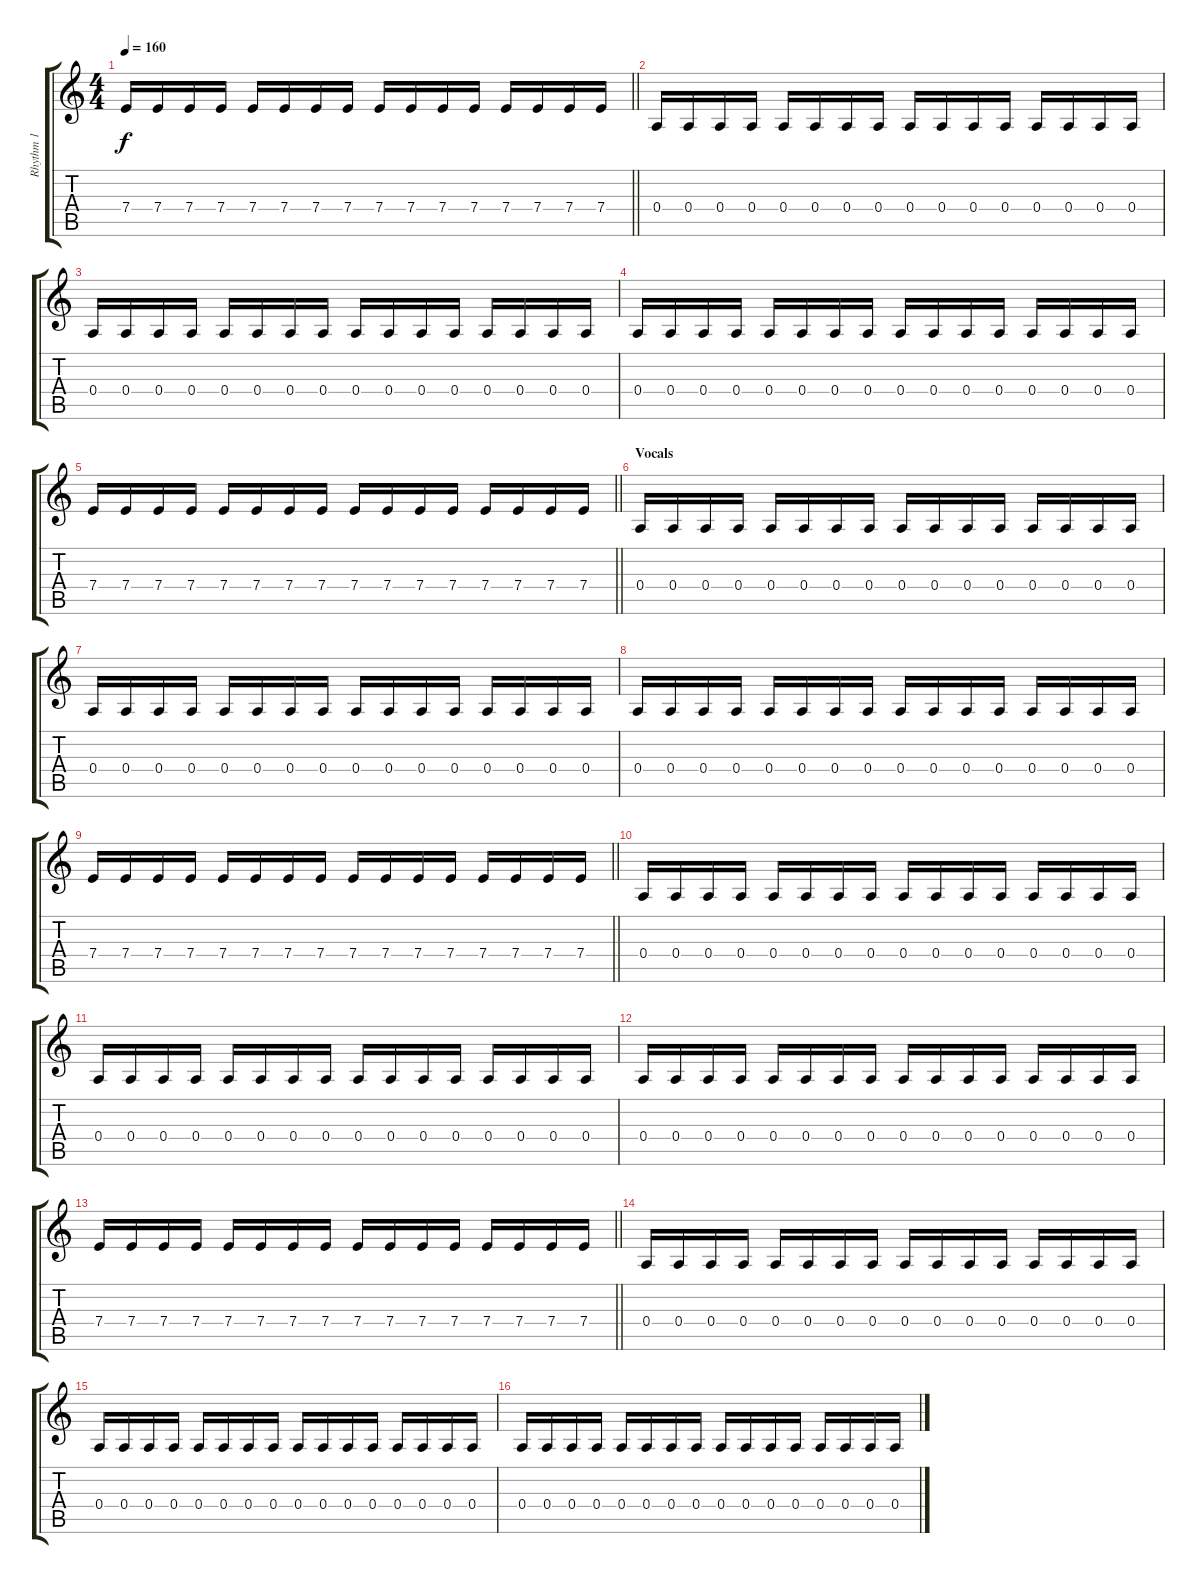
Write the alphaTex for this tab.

\track ("Rhythm 1" "Rhythm 1") {instrument distortionguitar}
\staff {score tabs}
\tuning (B3 Gb3 D3 A2 E2 B1) {hide}
\ts (4 4)
\tempo 160
\clef g2
\barLineRight lightlight
\ks c
7.4.16{dy f} 7.4.16 7.4.16 7.4.16 7.4.16 7.4.16 7.4.16 7.4.16 7.4.16 7.4.16 7.4.16 7.4.16 7.4.16 7.4.16 7.4.16 7.4.16 |
\section ("" "")
0.4.16 0.4.16 0.4.16 0.4.16 0.4.16 0.4.16 0.4.16 0.4.16 0.4.16 0.4.16 0.4.16 0.4.16 0.4.16 0.4.16 0.4.16 0.4.16 |
0.4.16 0.4.16 0.4.16 0.4.16 0.4.16 0.4.16 0.4.16 0.4.16 0.4.16 0.4.16 0.4.16 0.4.16 0.4.16 0.4.16 0.4.16 0.4.16 |
0.4.16 0.4.16 0.4.16 0.4.16 0.4.16 0.4.16 0.4.16 0.4.16 0.4.16 0.4.16 0.4.16 0.4.16 0.4.16 0.4.16 0.4.16 0.4.16 |
\barLineRight lightlight
7.4.16 7.4.16 7.4.16 7.4.16 7.4.16 7.4.16 7.4.16 7.4.16 7.4.16 7.4.16 7.4.16 7.4.16 7.4.16 7.4.16 7.4.16 7.4.16 |
\section ("" "Vocals")
0.4.16 0.4.16 0.4.16 0.4.16 0.4.16 0.4.16 0.4.16 0.4.16 0.4.16 0.4.16 0.4.16 0.4.16 0.4.16 0.4.16 0.4.16 0.4.16 |
0.4.16 0.4.16 0.4.16 0.4.16 0.4.16 0.4.16 0.4.16 0.4.16 0.4.16 0.4.16 0.4.16 0.4.16 0.4.16 0.4.16 0.4.16 0.4.16 |
0.4.16 0.4.16 0.4.16 0.4.16 0.4.16 0.4.16 0.4.16 0.4.16 0.4.16 0.4.16 0.4.16 0.4.16 0.4.16 0.4.16 0.4.16 0.4.16 |
\barLineRight lightlight
7.4.16 7.4.16 7.4.16 7.4.16 7.4.16 7.4.16 7.4.16 7.4.16 7.4.16 7.4.16 7.4.16 7.4.16 7.4.16 7.4.16 7.4.16 7.4.16 |
\section ("" "")
0.4.16 0.4.16 0.4.16 0.4.16 0.4.16 0.4.16 0.4.16 0.4.16 0.4.16 0.4.16 0.4.16 0.4.16 0.4.16 0.4.16 0.4.16 0.4.16 |
0.4.16 0.4.16 0.4.16 0.4.16 0.4.16 0.4.16 0.4.16 0.4.16 0.4.16 0.4.16 0.4.16 0.4.16 0.4.16 0.4.16 0.4.16 0.4.16 |
0.4.16 0.4.16 0.4.16 0.4.16 0.4.16 0.4.16 0.4.16 0.4.16 0.4.16 0.4.16 0.4.16 0.4.16 0.4.16 0.4.16 0.4.16 0.4.16 |
\barLineRight lightlight
7.4.16 7.4.16 7.4.16 7.4.16 7.4.16 7.4.16 7.4.16 7.4.16 7.4.16 7.4.16 7.4.16 7.4.16 7.4.16 7.4.16 7.4.16 7.4.16 |
\section ("" "")
0.4.16 0.4.16 0.4.16 0.4.16 0.4.16 0.4.16 0.4.16 0.4.16 0.4.16 0.4.16 0.4.16 0.4.16 0.4.16 0.4.16 0.4.16 0.4.16 |
0.4.16 0.4.16 0.4.16 0.4.16 0.4.16 0.4.16 0.4.16 0.4.16 0.4.16 0.4.16 0.4.16 0.4.16 0.4.16 0.4.16 0.4.16 0.4.16 |
0.4.16 0.4.16 0.4.16 0.4.16 0.4.16 0.4.16 0.4.16 0.4.16 0.4.16 0.4.16 0.4.16 0.4.16 0.4.16 0.4.16 0.4.16 0.4.16
